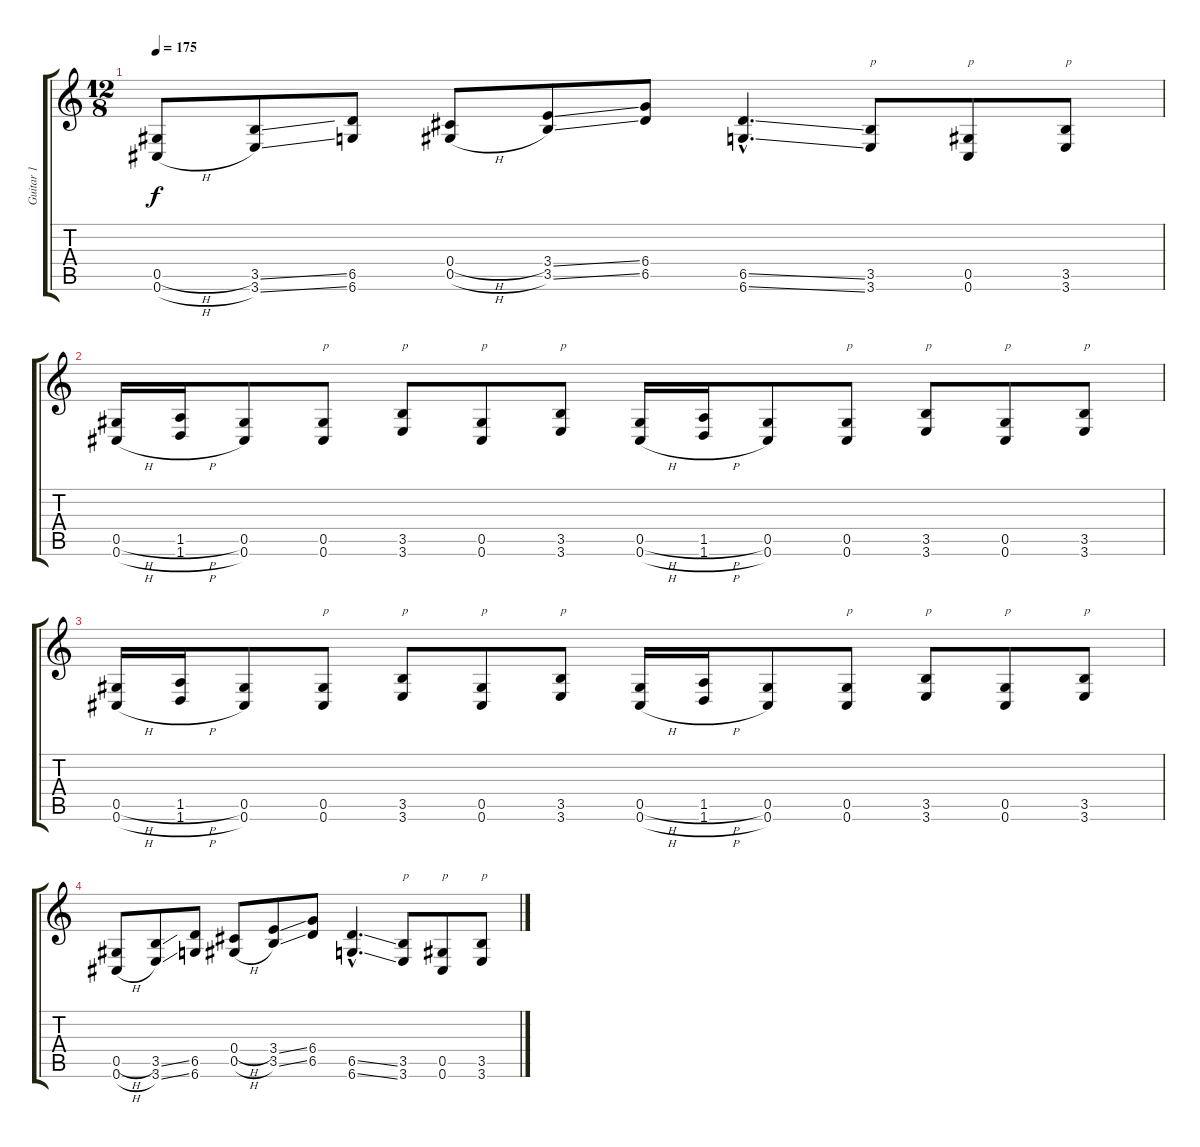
\track ("Guitar 1" "Guitar 1") {instrument distortionguitar}
\staff {score tabs}
\tuning (Eb4 Bb3 Gb3 Db3 Ab2 Db2) {hide}
\ts (12 8)
\tempo 175
\clef g2
\ks c
(0.5{h} 0.6{h}).8{dy f} (3.5{ss} 3.6{ss}).8 (6.5 6.6).8 (0.4{h} 0.5{h}).8 (3.4{ss} 3.5{ss}).8 (6.4 6.5).8 (6.5{ss hac} 6.6{ss hac}).4{d} (3.5 3.6).8{txt "p"} (0.5 0.6).8{txt "p"} (3.5 3.6).8{txt "p"} |
(0.5{h} 0.6{h}).16 (1.5{h} 1.6{h}).16 (0.5 0.6).8 (0.5 0.6).8{txt "p"} (3.5 3.6).8{txt "p"} (0.5 0.6).8{txt "p"} (3.5 3.6).8{txt "p"} (0.5{h} 0.6{h}).16 (1.5{h} 1.6{h}).16 (0.5 0.6).8 (0.5 0.6).8{txt "p"} (3.5 3.6).8{txt "p"} (0.5 0.6).8{txt "p"} (3.5 3.6).8{txt "p"} |
(0.5{h} 0.6{h}).16 (1.5{h} 1.6{h}).16 (0.5 0.6).8 (0.5 0.6).8{txt "p"} (3.5 3.6).8{txt "p"} (0.5 0.6).8{txt "p"} (3.5 3.6).8{txt "p"} (0.5{h} 0.6{h}).16 (1.5{h} 1.6{h}).16 (0.5 0.6).8 (0.5 0.6).8{txt "p"} (3.5 3.6).8{txt "p"} (0.5 0.6).8{txt "p"} (3.5 3.6).8{txt "p"} |
(0.5{h} 0.6{h}).8 (3.5{ss} 3.6{ss}).8 (6.5 6.6).8 (0.4{h} 0.5{h}).8 (3.4{ss} 3.5{ss}).8 (6.4 6.5).8 (6.5{ss hac} 6.6{ss hac}).4{d} (3.5 3.6).8{txt "p"} (0.5 0.6).8{txt "p"} (3.5 3.6).8{txt "p"}
